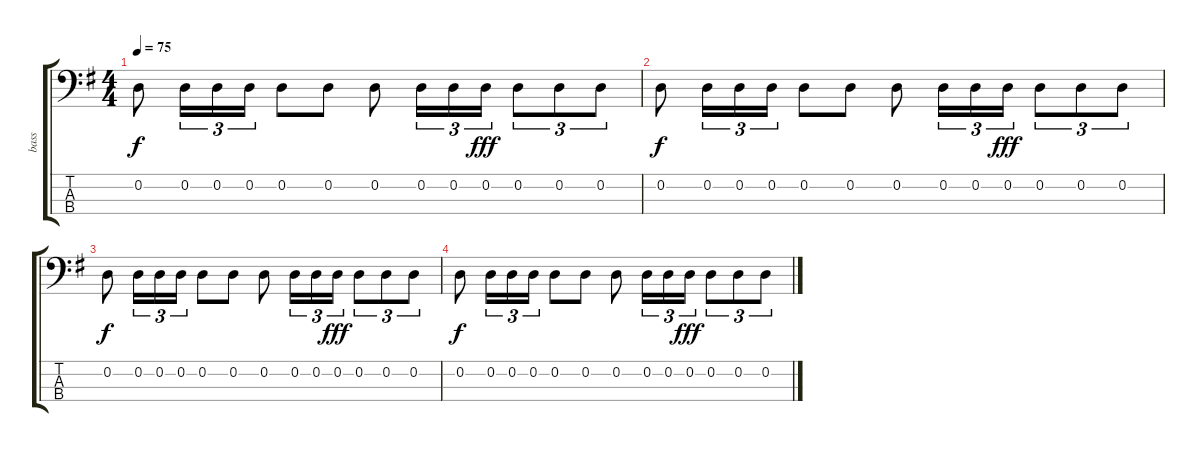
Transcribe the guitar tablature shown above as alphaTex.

\track ("bass" "bass") {instrument electricbassfinger}
\staff {score tabs}
\tuning (G2 D2 A1 E1) {hide}
\ts (4 4)
\tempo 75
\clef f4
\ks g
0.2.8{dy f} 0.2.16{tu (3 2)} 0.2.16{tu (3 2)} 0.2.16{tu (3 2)} 0.2.8 0.2.8 0.2.8 0.2.16{tu (3 2)} 0.2.16{tu (3 2)} 0.2.16{tu (3 2) dy fff} 0.2.8{tu (3 2)} 0.2.8{tu (3 2)} 0.2.8{tu (3 2)} |
0.2.8{dy f} 0.2.16{tu (3 2)} 0.2.16{tu (3 2)} 0.2.16{tu (3 2)} 0.2.8 0.2.8 0.2.8 0.2.16{tu (3 2)} 0.2.16{tu (3 2)} 0.2.16{tu (3 2) dy fff} 0.2.8{tu (3 2)} 0.2.8{tu (3 2)} 0.2.8{tu (3 2)} |
0.2.8{dy f} 0.2.16{tu (3 2)} 0.2.16{tu (3 2)} 0.2.16{tu (3 2)} 0.2.8 0.2.8 0.2.8 0.2.16{tu (3 2)} 0.2.16{tu (3 2)} 0.2.16{tu (3 2) dy fff} 0.2.8{tu (3 2)} 0.2.8{tu (3 2)} 0.2.8{tu (3 2)} |
0.2.8{dy f} 0.2.16{tu (3 2)} 0.2.16{tu (3 2)} 0.2.16{tu (3 2)} 0.2.8 0.2.8 0.2.8 0.2.16{tu (3 2)} 0.2.16{tu (3 2)} 0.2.16{tu (3 2) dy fff} 0.2.8{tu (3 2)} 0.2.8{tu (3 2)} 0.2.8{tu (3 2)}
